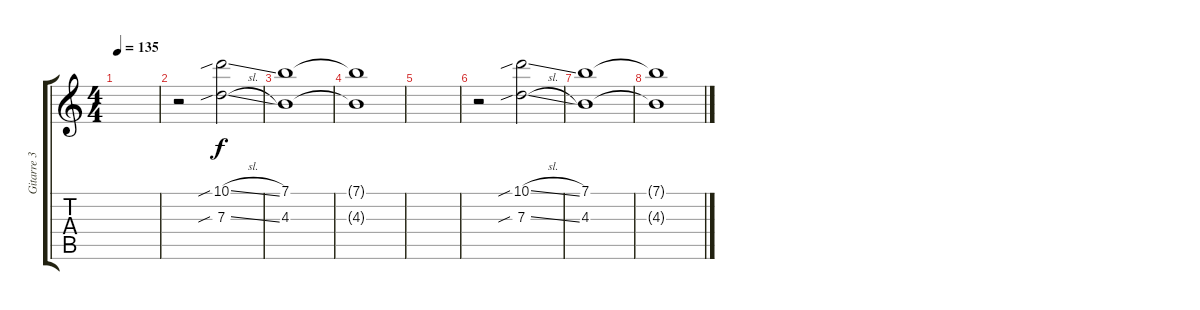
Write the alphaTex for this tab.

\track ("Gitarre 3" "Gitarre 3") {instrument distortionguitar}
\staff {score tabs}
\tuning (E4 B3 G3 D3 A2 E2) {hide}
\ts (4 4)
\tempo 135
\clef g2
\ks c
|
r.2 (10.1{sib sl} 7.3{sib sl}).2 |
(7.1 4.3).1 |
(7.1{t} 4.3{t}).1 |
|
r.2 (10.1{sib sl} 7.3{sib sl}).2 |
(7.1 4.3).1 |
(7.1{t} 4.3{t}).1
